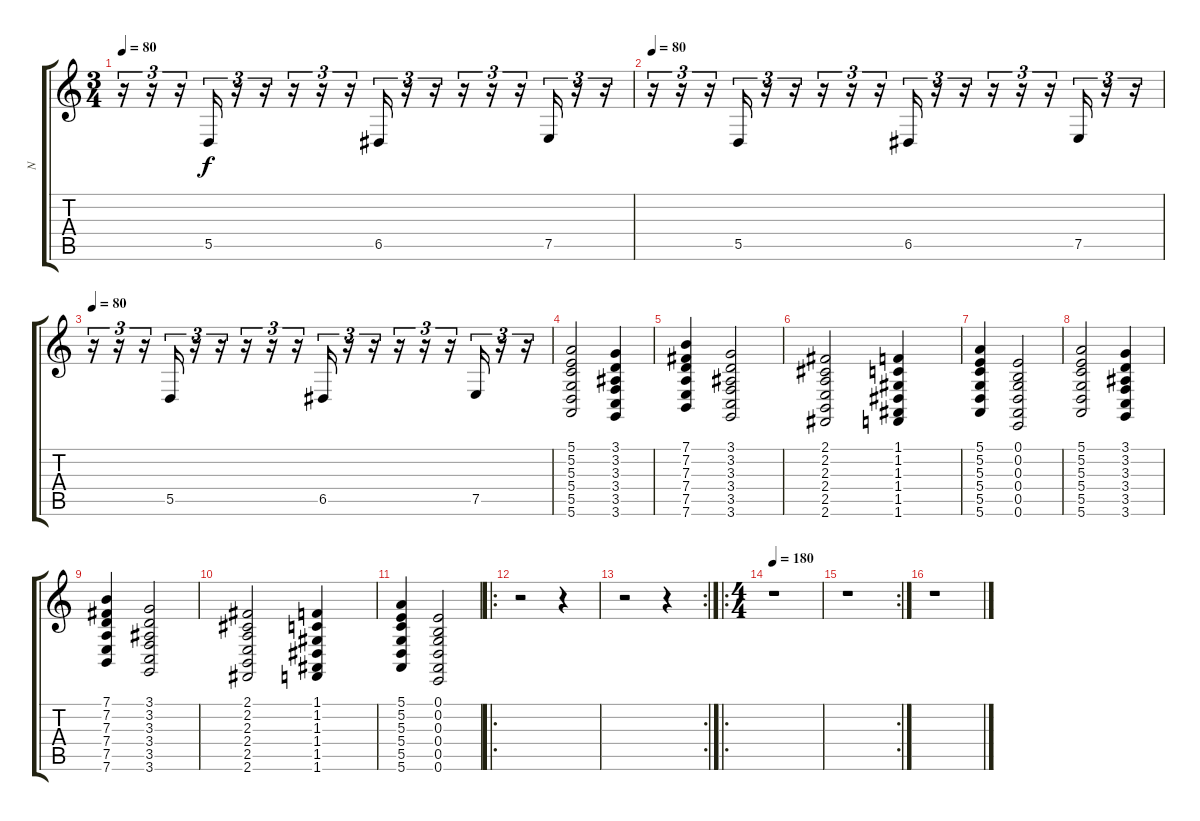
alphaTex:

\track ("N" "N") {instrument pad6metallic}
\staff {score tabs}
\tuning (E4 B3 G3 D3 A2 E2) {hide}
\ts (3 4)
\tempo 2
\tempo 80
\clef g2
\ks c
r.16{tu (3 2) dy f} r.16{tu (3 2)} r.16{tu (3 2)} 5.5.16{tu (3 2)} r.16{tu (3 2)} r.16{tu (3 2)} r.16{tu (3 2)} r.16{tu (3 2)} r.16{tu (3 2)} 6.5.16{tu (3 2)} r.16{tu (3 2)} r.16{tu (3 2)} r.16{tu (3 2)} r.16{tu (3 2)} r.16{tu (3 2)} 7.5.16{tu (3 2)} r.16{tu (3 2)} r.16{tu (3 2)} |
\tempo 2
\tempo 80
r.16{tu (3 2)} r.16{tu (3 2)} r.16{tu (3 2)} 5.5.16{tu (3 2)} r.16{tu (3 2)} r.16{tu (3 2)} r.16{tu (3 2)} r.16{tu (3 2)} r.16{tu (3 2)} 6.5.16{tu (3 2)} r.16{tu (3 2)} r.16{tu (3 2)} r.16{tu (3 2)} r.16{tu (3 2)} r.16{tu (3 2)} 7.5.16{tu (3 2)} r.16{tu (3 2)} r.16{tu (3 2)} |
\tempo 2
\tempo 80
r.16{tu (3 2)} r.16{tu (3 2)} r.16{tu (3 2)} 5.5.16{tu (3 2)} r.16{tu (3 2)} r.16{tu (3 2)} r.16{tu (3 2)} r.16{tu (3 2)} r.16{tu (3 2)} 6.5.16{tu (3 2)} r.16{tu (3 2)} r.16{tu (3 2)} r.16{tu (3 2)} r.16{tu (3 2)} r.16{tu (3 2)} 7.5.16{tu (3 2)} r.16{tu (3 2)} r.16{tu (3 2)} |
(5.1 5.2 5.3 5.4 5.5 5.6).2 (3.1 3.2 3.3 3.4 3.5 3.6).4 |
(7.1 7.2 7.3 7.4 7.5 7.6).4 (3.1 3.2 3.3 3.4 3.5 3.6).2 |
(2.1 2.2 2.3 2.4 2.5 2.6).2 (1.1 1.2 1.3 1.4 1.5 1.6).4 |
(5.1 5.2 5.3 5.4 5.5 5.6).4 (0.1 0.2 0.3 0.4 0.5 0.6).2 |
(5.1 5.2 5.3 5.4 5.5 5.6).2 (3.1 3.2 3.3 3.4 3.5 3.6).4 |
(7.1 7.2 7.3 7.4 7.5 7.6).4 (3.1 3.2 3.3 3.4 3.5 3.6).2 |
(2.1 2.2 2.3 2.4 2.5 2.6).2 (1.1 1.2 1.3 1.4 1.5 1.6).4 |
(5.1 5.2 5.3 5.4 5.5 5.6).4 (0.1 0.2 0.3 0.4 0.5 0.6).2 |
\ro
r.2 r.4 |
\rc 2
r.2 r.4 |
\ro
\ts (4 4)
\tempo 180
r.1 |
\rc 2
r.1 |
r.1
